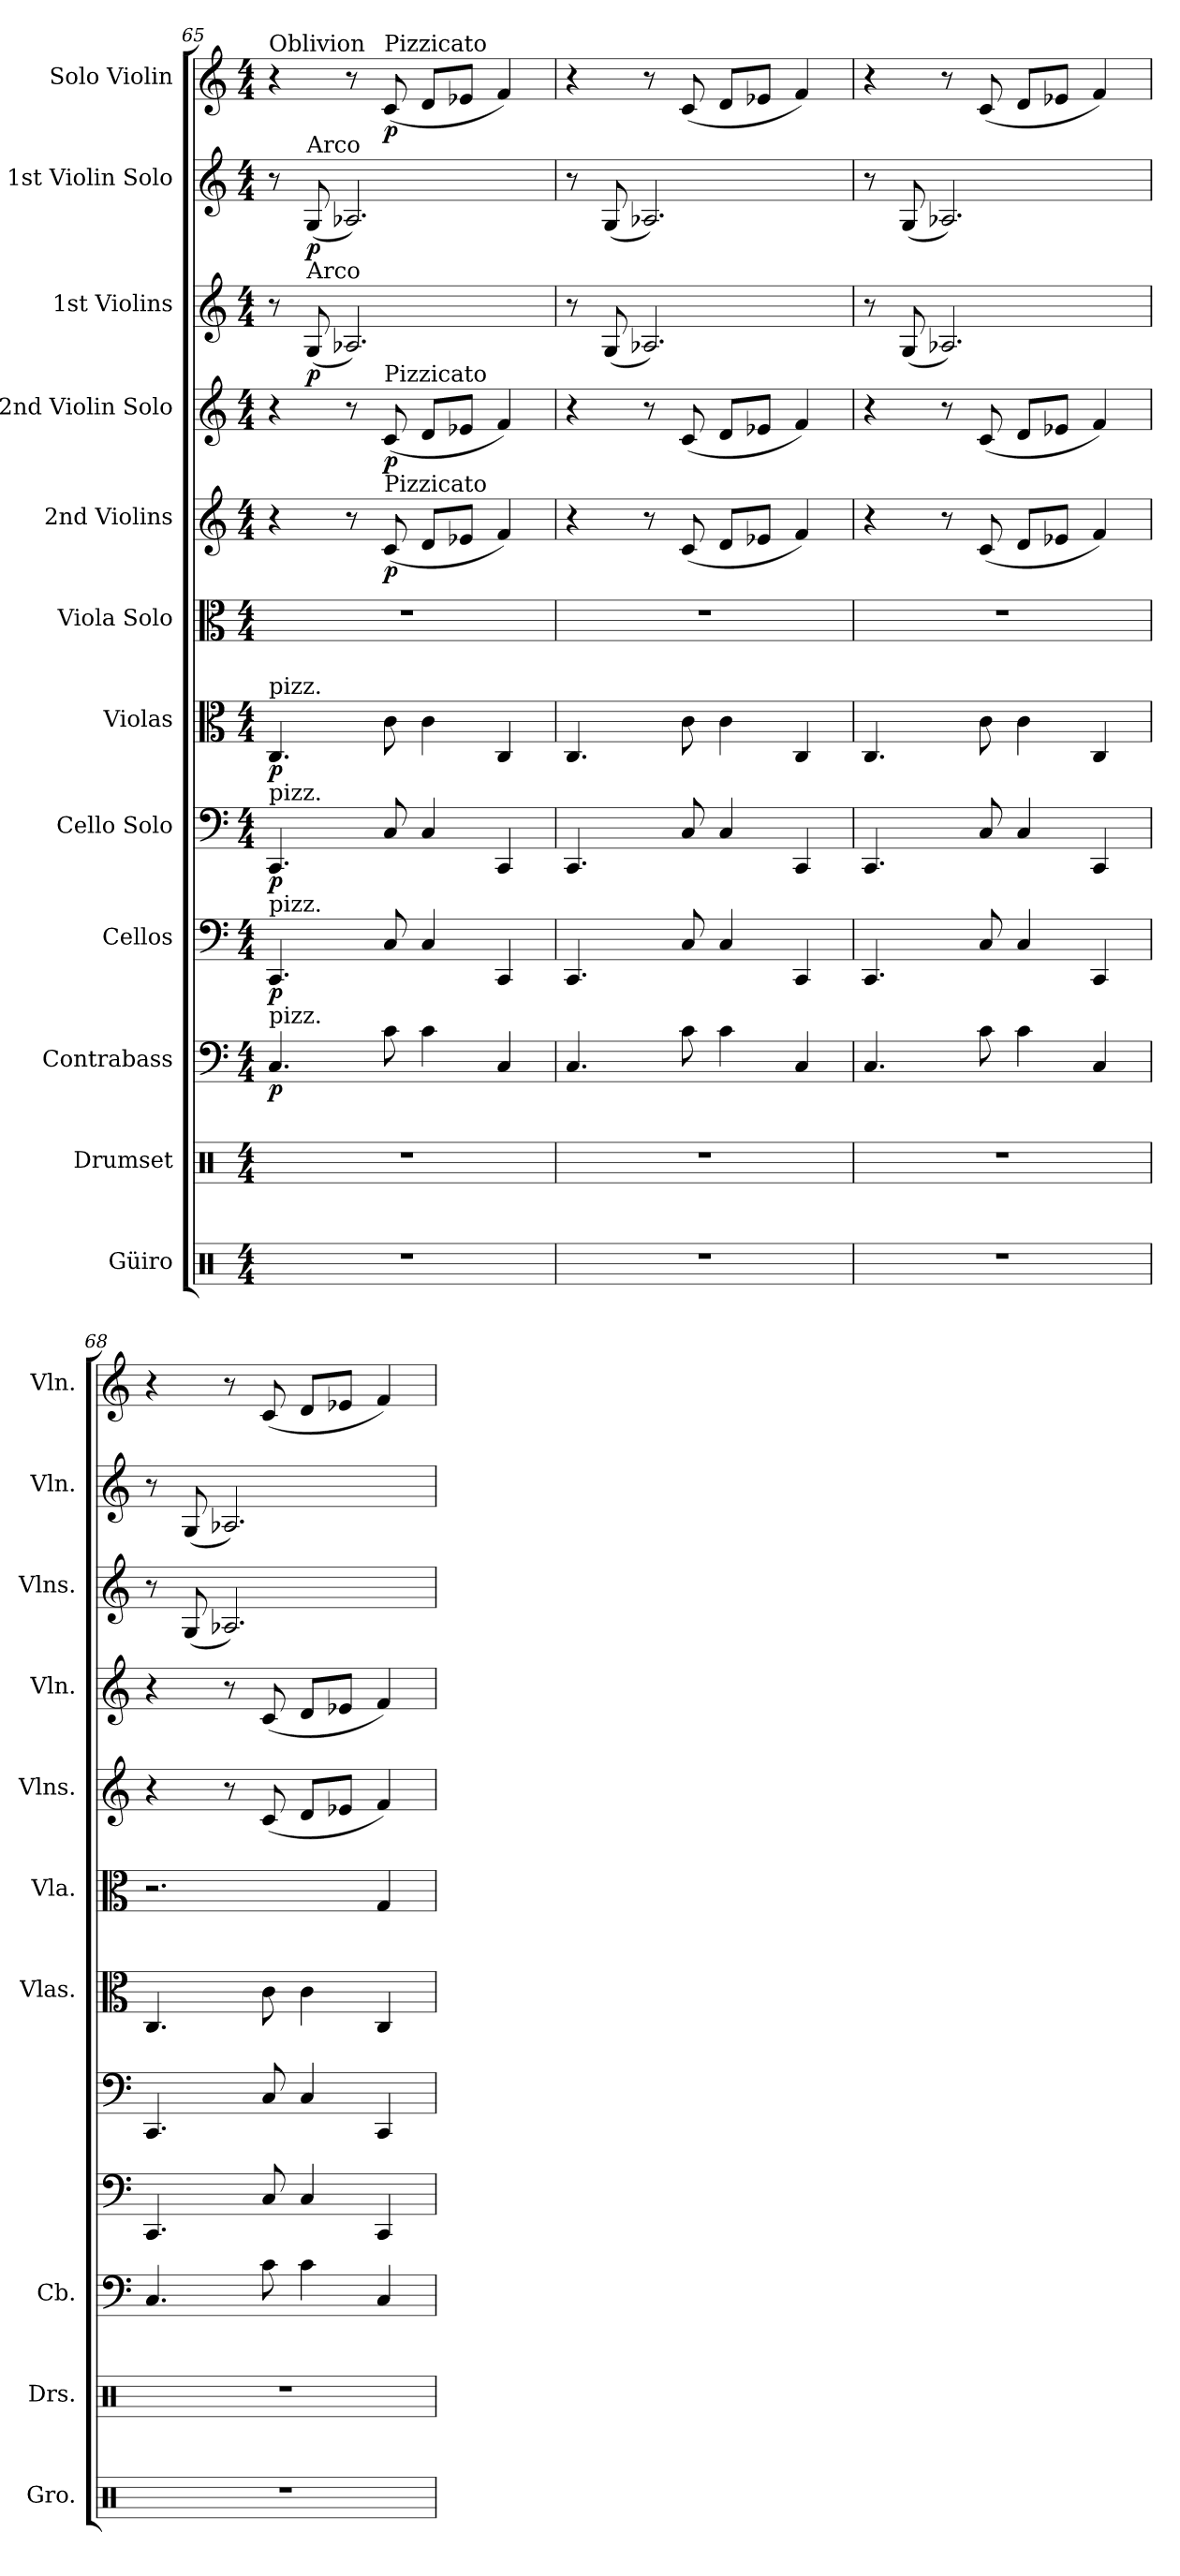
**kern	**kern	**kern	**dynam	**kern	**dynam	**kern	**dynam	**kern	**dynam	**kern	**kern	**dynam	**kern	**dynam	**kern	**dynam	**kern	**dynam	**kern	**dynam
*part12	*part11	*part10	*part10	*part9	*part9	*part8	*part8	*part7	*part7	*part6	*part5	*part5	*part4	*part4	*part3	*part3	*part2	*part2	*part1	*part1
*staff12	*staff11	*staff10	*staff10	*staff9	*staff9	*staff8	*staff8	*staff7	*staff7	*staff6	*staff5	*staff5	*staff4	*staff4	*staff3	*staff3	*staff2	*staff2	*staff1	*staff1
*I"Güiro	*I"Drumset	*I"Contrabass	*	*I"Cellos	*	*I"Cello Solo	*	*I"Violas	*	*I"Viola Solo	*I"2nd Violins	*	*I"2nd Violin Solo	*	*I"1st Violins	*	*I"1st Violin Solo	*	*I"Solo Violin	*
*I'Gro.	*I'Drs.	*I'Cb.	*	*	*	*	*	*I'Vlas.	*	*I'Vla.	*I'Vlns.	*	*I'Vln.	*	*I'Vlns.	*	*I'Vln.	*	*I'Vln.	*
*clefX	*clefX	*clefF4	*	*clefF4	*	*clefF4	*	*clefC3	*	*clefC3	*clefG2	*	*clefG2	*	*clefG2	*	*clefG2	*	*clefG2	*
*	*	*ITrd7c12	*	*	*	*	*	*	*	*	*	*	*	*	*	*	*	*	*	*
*k[]	*k[]	*k[]	*	*k[]	*	*k[]	*	*k[]	*	*k[]	*k[]	*	*k[]	*	*k[]	*	*k[]	*	*k[]	*
*M4/4	*M4/4	*M4/4	*	*M4/4	*	*M4/4	*	*M4/4	*	*M4/4	*M4/4	*	*M4/4	*	*M4/4	*	*M4/4	*	*M4/4	*
*MM82	*MM82	*MM82	*	*MM82	*	*MM82	*	*MM82	*	*MM82	*MM82	*	*MM82	*	*MM82	*	*MM82	*	*MM82	*
=65	=65	=65	=65	=65	=65	=65	=65	=65	=65	=65	=65	=65	=65	=65	=65	=65	=65	=65	=65	=65
!	!	!	!	!	!	!	!	!	!	!	!	!	!	!	!	!	!	!	!LO:TX:a:t=Oblivion	!
!	!	!	!	!	!	!	!	!LO:TX:a:t=pizz.	!	!	!	!	!	!	!	!	!	!	!	!
!	!	!	!	!	!	!LO:TX:a:t=pizz.	!	!	!	!	!	!	!	!	!	!	!	!	!	!
!	!	!	!	!LO:TX:a:t=pizz.	!	!	!	!	!	!	!	!	!	!	!	!	!	!	!	!
!	!	!LO:TX:a:t=pizz.	!	!	!	!	!	!	!	!	!	!	!	!	!	!	!	!	!	!
!	!	!	!LO:DY:b	!	!LO:DY:b	!	!LO:DY:b	!	!LO:DY:b	!	!	!	!	!	!	!	!	!	!	!
1r	1r	4.CC/	p	4.CC/	p	4.CC/	p	4.C/	p	1r	4r	.	4r	.	8r	.	8r	.	4r	.
!	!	!	!	!	!	!	!	!	!	!	!	!	!	!	!	!	!LO:TX:a:t=Arco	!	!	!
!	!	!	!	!	!	!	!	!	!	!	!	!	!	!	!LO:TX:a:t=Arco	!	!	!	!	!
!	!	!	!	!	!	!	!	!	!	!	!	!	!	!	!	!LO:DY:b	!	!LO:DY:b	!	!
.	.	.	.	.	.	.	.	.	.	.	.	.	.	.	(8G/	p	(8G/	p	.	.
.	.	.	.	.	.	.	.	.	.	.	8r	.	8r	.	2.A-X/)	.	2.A-X/)	.	8r	.
!	!	!	!	!	!	!	!	!	!	!	!	!	!	!	!	!	!	!	!LO:TX:a:t=Pizzicato	!
!	!	!	!	!	!	!	!	!	!	!	!	!	!LO:TX:a:t=Pizzicato	!	!	!	!	!	!	!
!	!	!	!	!	!	!	!	!	!	!	!LO:TX:a:t=Pizzicato	!	!	!	!	!	!	!	!	!
!	!	!	!	!	!	!	!	!	!	!	!	!LO:DY:b	!	!LO:DY:b	!	!	!	!	!	!LO:DY:b
.	.	8C\	.	8C/	.	8C/	.	8c\	.	.	(8c/	p	(8c/	p	.	.	.	.	(8c/	p
.	.	4C\	.	4C/	.	4C/	.	4c\	.	.	8d/L	.	8d/L	.	.	.	.	.	8d/L	.
.	.	.	.	.	.	.	.	.	.	.	8e-X/J	.	8e-X/J	.	.	.	.	.	8e-X/J	.
.	.	4CC/	.	4CC/	.	4CC/	.	4C/	.	.	4f/)	.	4f/)	.	.	.	.	.	4f/)	.
=66	=66	=66	=66	=66	=66	=66	=66	=66	=66	=66	=66	=66	=66	=66	=66	=66	=66	=66	=66	=66
1r	1r	4.CC/	.	4.CC/	.	4.CC/	.	4.C/	.	1r	4r	.	4r	.	8r	.	8r	.	4r	.
.	.	.	.	.	.	.	.	.	.	.	.	.	.	.	(8G/	.	(8G/	.	.	.
.	.	.	.	.	.	.	.	.	.	.	8r	.	8r	.	2.A-X/)	.	2.A-X/)	.	8r	.
.	.	8C\	.	8C/	.	8C/	.	8c\	.	.	(8c/	.	(8c/	.	.	.	.	.	(8c/	.
.	.	4C\	.	4C/	.	4C/	.	4c\	.	.	8d/L	.	8d/L	.	.	.	.	.	8d/L	.
.	.	.	.	.	.	.	.	.	.	.	8e-X/J	.	8e-X/J	.	.	.	.	.	8e-X/J	.
.	.	4CC/	.	4CC/	.	4CC/	.	4C/	.	.	4f/)	.	4f/)	.	.	.	.	.	4f/)	.
=67	=67	=67	=67	=67	=67	=67	=67	=67	=67	=67	=67	=67	=67	=67	=67	=67	=67	=67	=67	=67
1r	1r	4.CC/	.	4.CC/	.	4.CC/	.	4.C/	.	1r	4r	.	4r	.	8r	.	8r	.	4r	.
.	.	.	.	.	.	.	.	.	.	.	.	.	.	.	(8G/	.	(8G/	.	.	.
.	.	.	.	.	.	.	.	.	.	.	8r	.	8r	.	2.A-X/)	.	2.A-X/)	.	8r	.
.	.	8C\	.	8C/	.	8C/	.	8c\	.	.	(8c/	.	(8c/	.	.	.	.	.	(8c/	.
.	.	4C\	.	4C/	.	4C/	.	4c\	.	.	8d/L	.	8d/L	.	.	.	.	.	8d/L	.
.	.	.	.	.	.	.	.	.	.	.	8e-X/J	.	8e-X/J	.	.	.	.	.	8e-X/J	.
.	.	4CC/	.	4CC/	.	4CC/	.	4C/	.	.	4f/)	.	4f/)	.	.	.	.	.	4f/)	.
!!LO:PB:g=z
=68	=68	=68	=68	=68	=68	=68	=68	=68	=68	=68	=68	=68	=68	=68	=68	=68	=68	=68	=68	=68
1r	1r	4.CC/	.	4.CC/	.	4.CC/	.	4.C/	.	2.r	4r	.	4r	.	8r	.	8r	.	4r	.
.	.	.	.	.	.	.	.	.	.	.	.	.	.	.	(8G/	.	(8G/	.	.	.
.	.	.	.	.	.	.	.	.	.	.	8r	.	8r	.	2.A-X/)	.	2.A-X/)	.	8r	.
.	.	8C\	.	8C/	.	8C/	.	8c\	.	.	(8c/	.	(8c/	.	.	.	.	.	(8c/	.
.	.	4C\	.	4C/	.	4C/	.	4c\	.	.	8d/L	.	8d/L	.	.	.	.	.	8d/L	.
.	.	.	.	.	.	.	.	.	.	.	8e-X/J	.	8e-X/J	.	.	.	.	.	8e-X/J	.
.	.	4CC/	.	4CC/	.	4CC/	.	4C/	.	4G/	4f/)	.	4f/)	.	.	.	.	.	4f/)	.
=	=	=	=	=	=	=	=	=	=	=	=	=	=	=	=	=	=	=	=	=
*-	*-	*-	*-	*-	*-	*-	*-	*-	*-	*-	*-	*-	*-	*-	*-	*-	*-	*-	*-	*-
